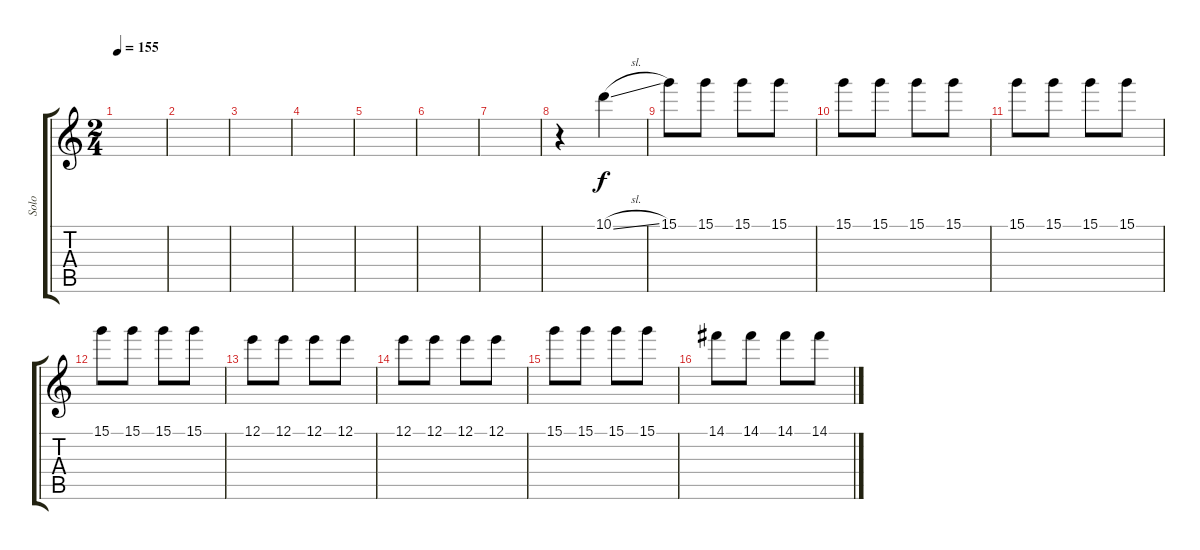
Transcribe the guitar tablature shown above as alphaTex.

\track ("Solo" "Solo") {instrument distortionguitar}
\staff {score tabs}
\tuning (E4 B3 G3 D3 A2 E2) {hide}
\ts (2 4)
\tempo 155
\clef g2
\ks c
|
|
|
|
|
|
|
r.4{volume 14} 10.1{sl}.4 |
15.1.8 15.1.8 15.1.8 15.1.8 |
15.1.8 15.1.8 15.1.8 15.1.8 |
15.1.8 15.1.8 15.1.8 15.1.8 |
15.1.8 15.1.8 15.1.8 15.1.8 |
12.1.8 12.1.8 12.1.8 12.1.8 |
12.1.8 12.1.8 12.1.8 12.1.8 |
15.1.8 15.1.8 15.1.8 15.1.8 |
14.1.8 14.1.8 14.1.8 14.1.8
